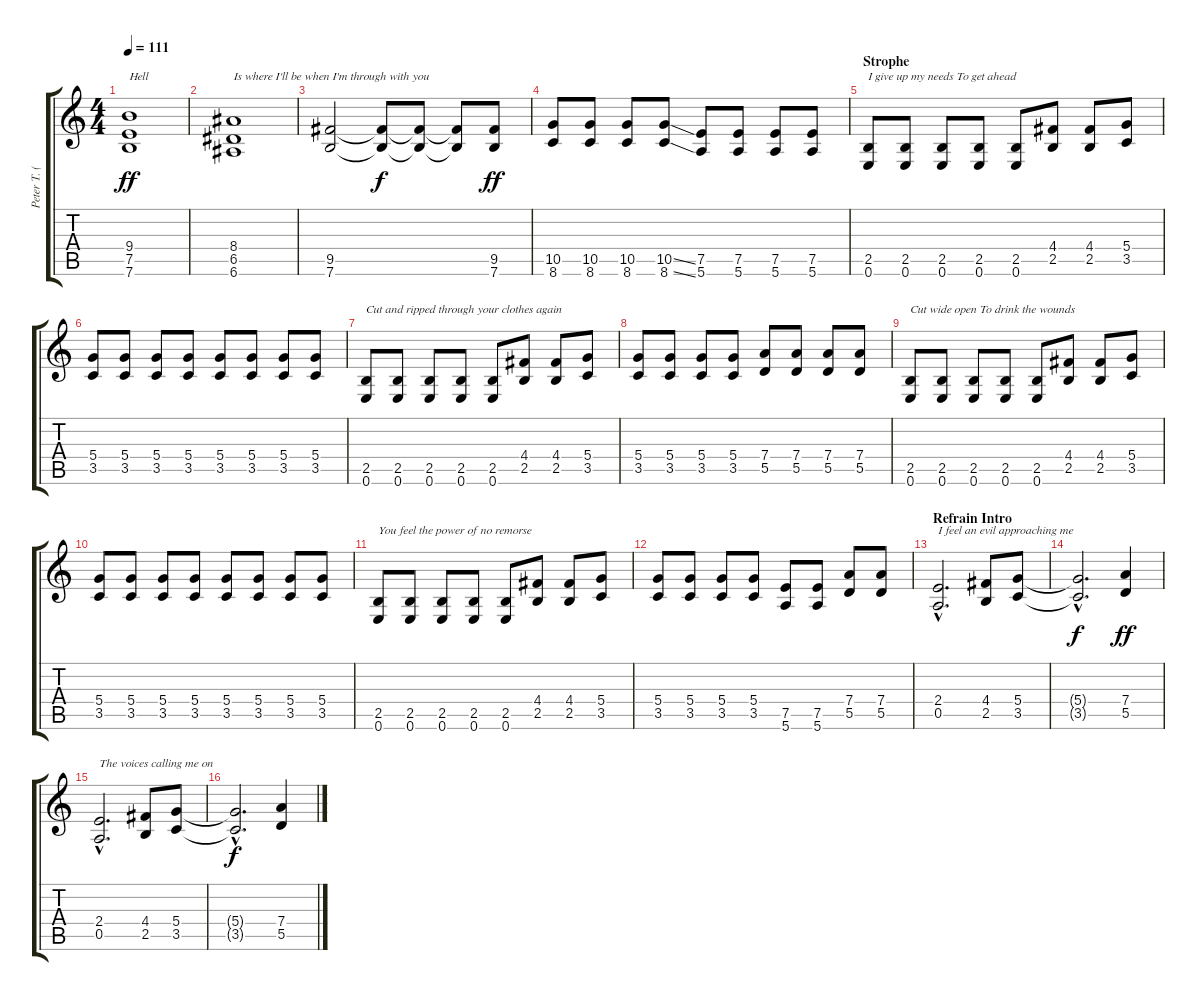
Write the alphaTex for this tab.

\track ("Peter T. (Rhytmus)" "Peter T. (") {instrument distortionguitar}
\staff {score tabs}
\tuning (E4 B3 G3 D3 A2 E2) {hide}
\ts (4 4)
\tempo 111
\clef g2
\ks c
(9.4 7.5 7.6).1{txt "Hell" dy ff} |
(8.4 6.5 6.6).1{txt "Is where I'll be when I'm through with you"} |
(9.5 7.6).2 (9.5{t} 7.6{t}).8{dy f} (9.5{t} 7.6{t}).8 (9.5{t} 7.6{t}).8 (9.5 7.6).8{dy ff} |
(10.5 8.6).8 (10.5 8.6).8 (10.5 8.6).8 (10.5{ss} 8.6{ss}).8 (7.5 5.6).8 (7.5 5.6).8 (7.5 5.6).8 (7.5 5.6).8 |
\section ("" "Strophe")
(2.5 0.6).8{txt "I give up my needs To get ahead"} (2.5 0.6).8 (2.5 0.6).8 (2.5 0.6).8 (2.5 0.6).8 (4.4 2.5).8 (4.4 2.5).8 (5.4 3.5).8 |
(5.4 3.5).8 (5.4 3.5).8 (5.4 3.5).8 (5.4 3.5).8 (5.4 3.5).8 (5.4 3.5).8 (5.4 3.5).8 (5.4 3.5).8 |
(2.5 0.6).8{txt "Cut and ripped through your clothes again"} (2.5 0.6).8 (2.5 0.6).8 (2.5 0.6).8 (2.5 0.6).8 (4.4 2.5).8 (4.4 2.5).8 (5.4 3.5).8 |
(5.4 3.5).8 (5.4 3.5).8 (5.4 3.5).8 (5.4 3.5).8 (7.4 5.5).8 (7.4 5.5).8 (7.4 5.5).8 (7.4 5.5).8 |
(2.5 0.6).8{txt "Cut wide open To drink the wounds"} (2.5 0.6).8 (2.5 0.6).8 (2.5 0.6).8 (2.5 0.6).8 (4.4 2.5).8 (4.4 2.5).8 (5.4 3.5).8 |
(5.4 3.5).8 (5.4 3.5).8 (5.4 3.5).8 (5.4 3.5).8 (5.4 3.5).8 (5.4 3.5).8 (5.4 3.5).8 (5.4 3.5).8 |
(2.5 0.6).8{txt "You feel the power of no remorse"} (2.5 0.6).8 (2.5 0.6).8 (2.5 0.6).8 (2.5 0.6).8 (4.4 2.5).8 (4.4 2.5).8 (5.4 3.5).8 |
(5.4 3.5).8 (5.4 3.5).8 (5.4 3.5).8 (5.4 3.5).8 (7.5 5.6).8 (7.5 5.6).8 (7.4 5.5).8 (7.4 5.5).8 |
\section ("" "Refrain Intro")
(2.4{hac} 0.5{hac}).2{d txt "I feel an evil approaching me"} (4.4 2.5).8 (5.4 3.5).8 |
(5.4{hac t} 3.5{hac t}).2{d dy f} (7.4 5.5).4{dy ff} |
(2.4{hac} 0.5{hac}).2{d txt "The voices calling me on"} (4.4 2.5).8 (5.4 3.5).8 |
(5.4{hac t} 3.5{hac t}).2{d dy f} (7.4 5.5).4
